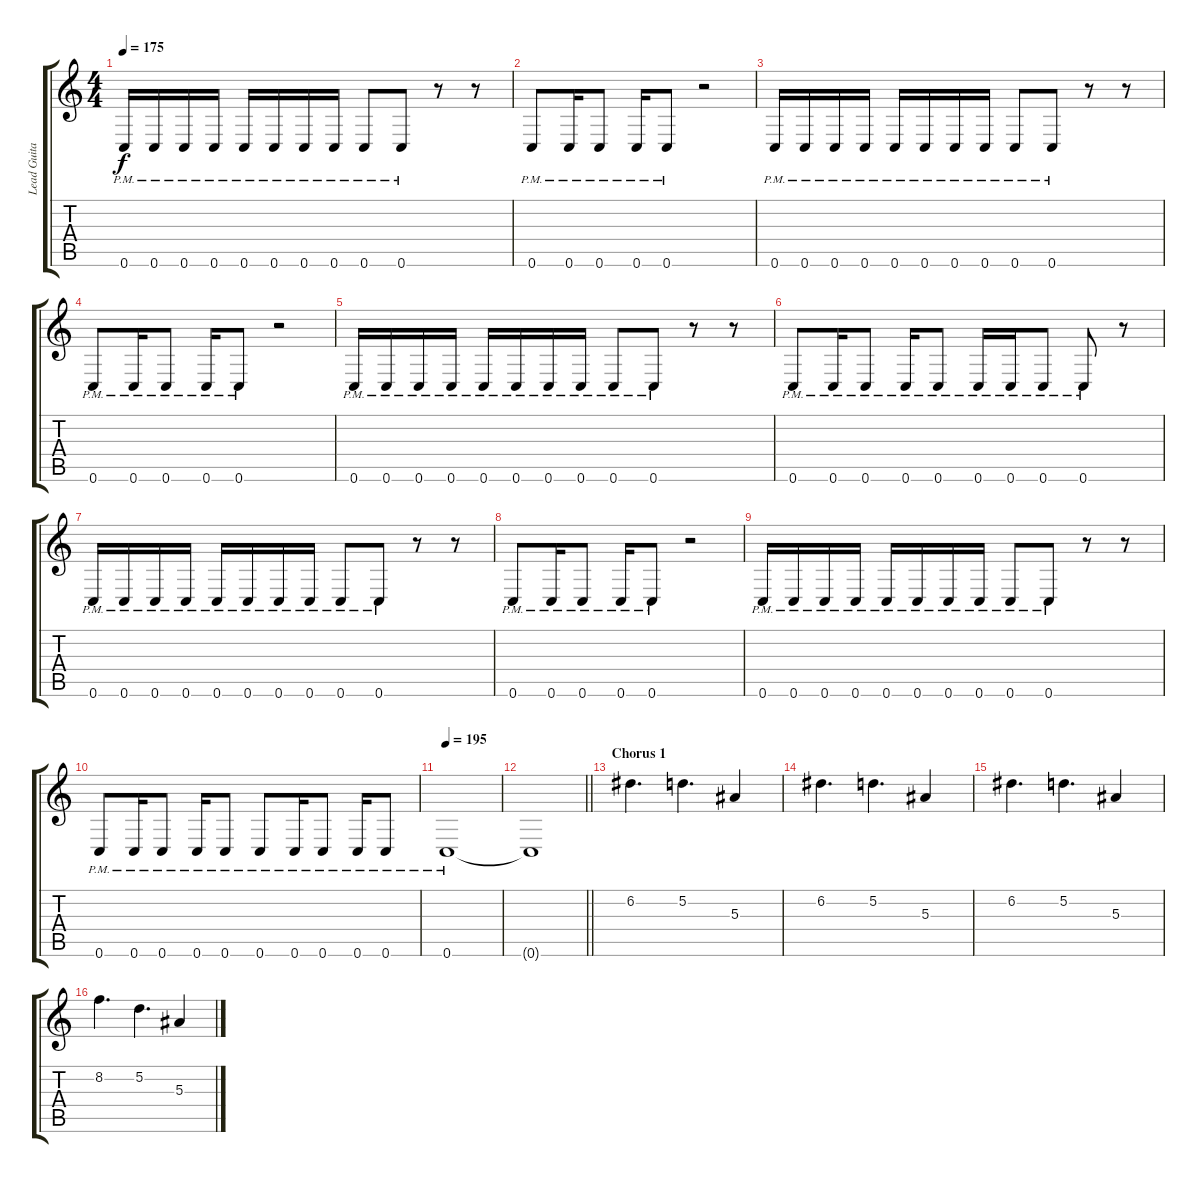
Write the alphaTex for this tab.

\track ("Lead Guitar (Andi)" "Lead Guita") {instrument distortionguitar}
\staff {score tabs}
\tuning (D4 A3 F3 C3 G2 C2) {hide}
\ts (4 4)
\tempo 175
\clef g2
\ks c
0.6{pm}.16{dy f} 0.6{pm}.16 0.6{pm}.16 0.6{pm}.16 0.6{pm}.16 0.6{pm}.16 0.6{pm}.16 0.6{pm}.16 0.6{pm}.8 0.6{pm}.8 r.8 r.8 |
0.6{pm}.8 0.6{pm}.16 0.6{pm}.8 0.6{pm}.16 0.6{pm}.8 r.2 |
0.6{pm}.16 0.6{pm}.16 0.6{pm}.16 0.6{pm}.16 0.6{pm}.16 0.6{pm}.16 0.6{pm}.16 0.6{pm}.16 0.6{pm}.8 0.6{pm}.8 r.8 r.8 |
0.6{pm}.8 0.6{pm}.16 0.6{pm}.8 0.6{pm}.16 0.6{pm}.8 r.2 |
0.6{pm}.16 0.6{pm}.16 0.6{pm}.16 0.6{pm}.16 0.6{pm}.16 0.6{pm}.16 0.6{pm}.16 0.6{pm}.16 0.6{pm}.8 0.6{pm}.8 r.8 r.8 |
0.6{pm}.8 0.6{pm}.16 0.6{pm}.8 0.6{pm}.16 0.6{pm}.8 0.6{pm}.16 0.6{pm}.16 0.6{pm}.8 0.6{pm}.8 r.8 |
0.6{pm}.16 0.6{pm}.16 0.6{pm}.16 0.6{pm}.16 0.6{pm}.16 0.6{pm}.16 0.6{pm}.16 0.6{pm}.16 0.6{pm}.8 0.6{pm}.8 r.8 r.8 |
0.6{pm}.8 0.6{pm}.16 0.6{pm}.8 0.6{pm}.16 0.6{pm}.8 r.2 |
0.6{pm}.16 0.6{pm}.16 0.6{pm}.16 0.6{pm}.16 0.6{pm}.16 0.6{pm}.16 0.6{pm}.16 0.6{pm}.16 0.6{pm}.8 0.6{pm}.8 r.8 r.8 |
0.6{pm}.8 0.6{pm}.16 0.6{pm}.8 0.6{pm}.16 0.6{pm}.8 0.6{pm}.8 0.6{pm}.16 0.6{pm}.8 0.6{pm}.16 0.6{pm}.8 |
\tempo 195
0.6{pm}.1 |
\barLineRight lightlight
0.6{t}.1 |
\section ("" "Chorus 1")
6.2.4{d} 5.2.4{d} 5.3.4 |
6.2.4{d} 5.2.4{d} 5.3.4 |
6.2.4{d} 5.2.4{d} 5.3.4 |
8.2.4{d} 5.2.4{d} 5.3.4
